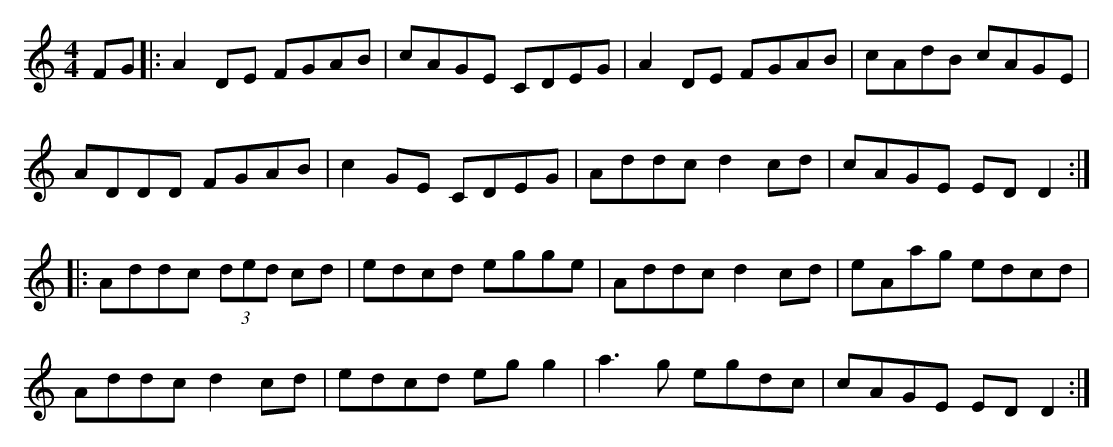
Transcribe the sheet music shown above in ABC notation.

X:1
M:4/4
K:Ddor
FG|:A2DE FGAB|cAGE CDEG|A2DE FGAB|cAdB cAGE|
ADDD FGAB|c2GE CDEG|Addc d2cd|cAGE EDD2:|
|:Addc (3ded cd|edcd egge|Addc d2cd|eAag edcd|
Addc d2 cd|edcd egg2|a3g egdc|cAGE EDD2:|
